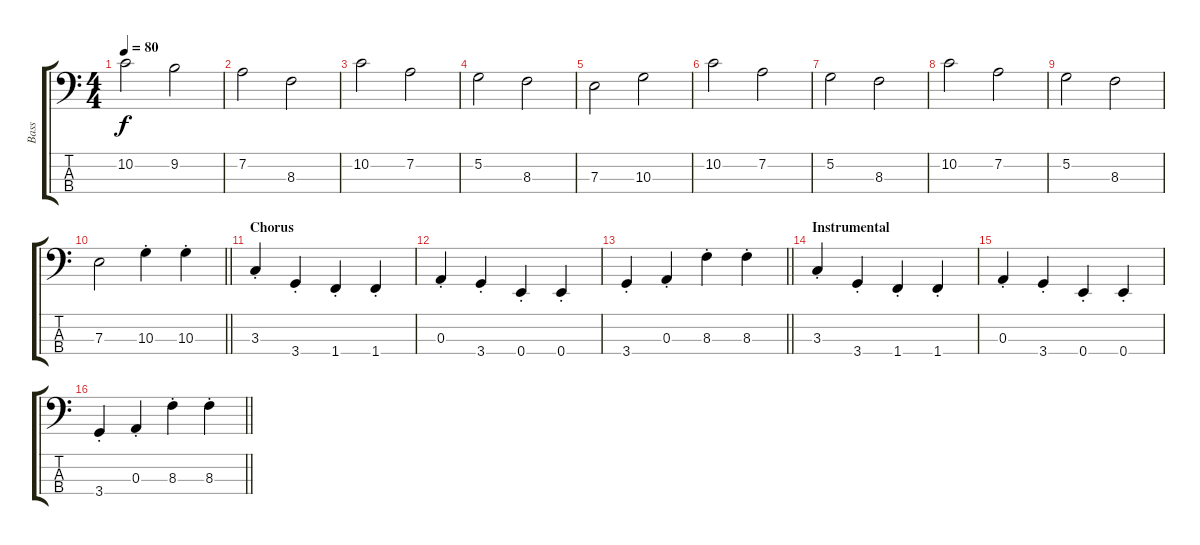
\track ("Bass" "Bass") {instrument electricbassfinger}
\staff {score tabs}
\tuning (G2 D2 A1 E1) {hide}
\ts (4 4)
\tempo 80
\clef f4
\ks c
10.2.2{dy f} 9.2.2 |
7.2.2 8.3.2 |
10.2.2 7.2.2 |
5.2.2 8.3.2 |
7.3.2 10.3.2 |
10.2.2 7.2.2 |
5.2.2 8.3.2 |
10.2.2 7.2.2 |
5.2.2 8.3.2 |
\barLineRight lightlight
7.3.2 10.3{st}.4 10.3{st}.4 |
\section ("" "Chorus")
3.3{st}.4 3.4{st}.4 1.4{st}.4 1.4{st}.4 |
0.3{st}.4 3.4{st}.4 0.4{st}.4 0.4{st}.4 |
\barLineRight lightlight
3.4{st}.4 0.3{st}.4 8.3{st}.4 8.3{st}.4 |
\section ("" "Instrumental")
3.3{st}.4 3.4{st}.4 1.4{st}.4 1.4{st}.4 |
0.3{st}.4 3.4{st}.4 0.4{st}.4 0.4{st}.4 |
\barLineRight lightlight
3.4{st}.4 0.3{st}.4 8.3{st}.4 8.3{st}.4
